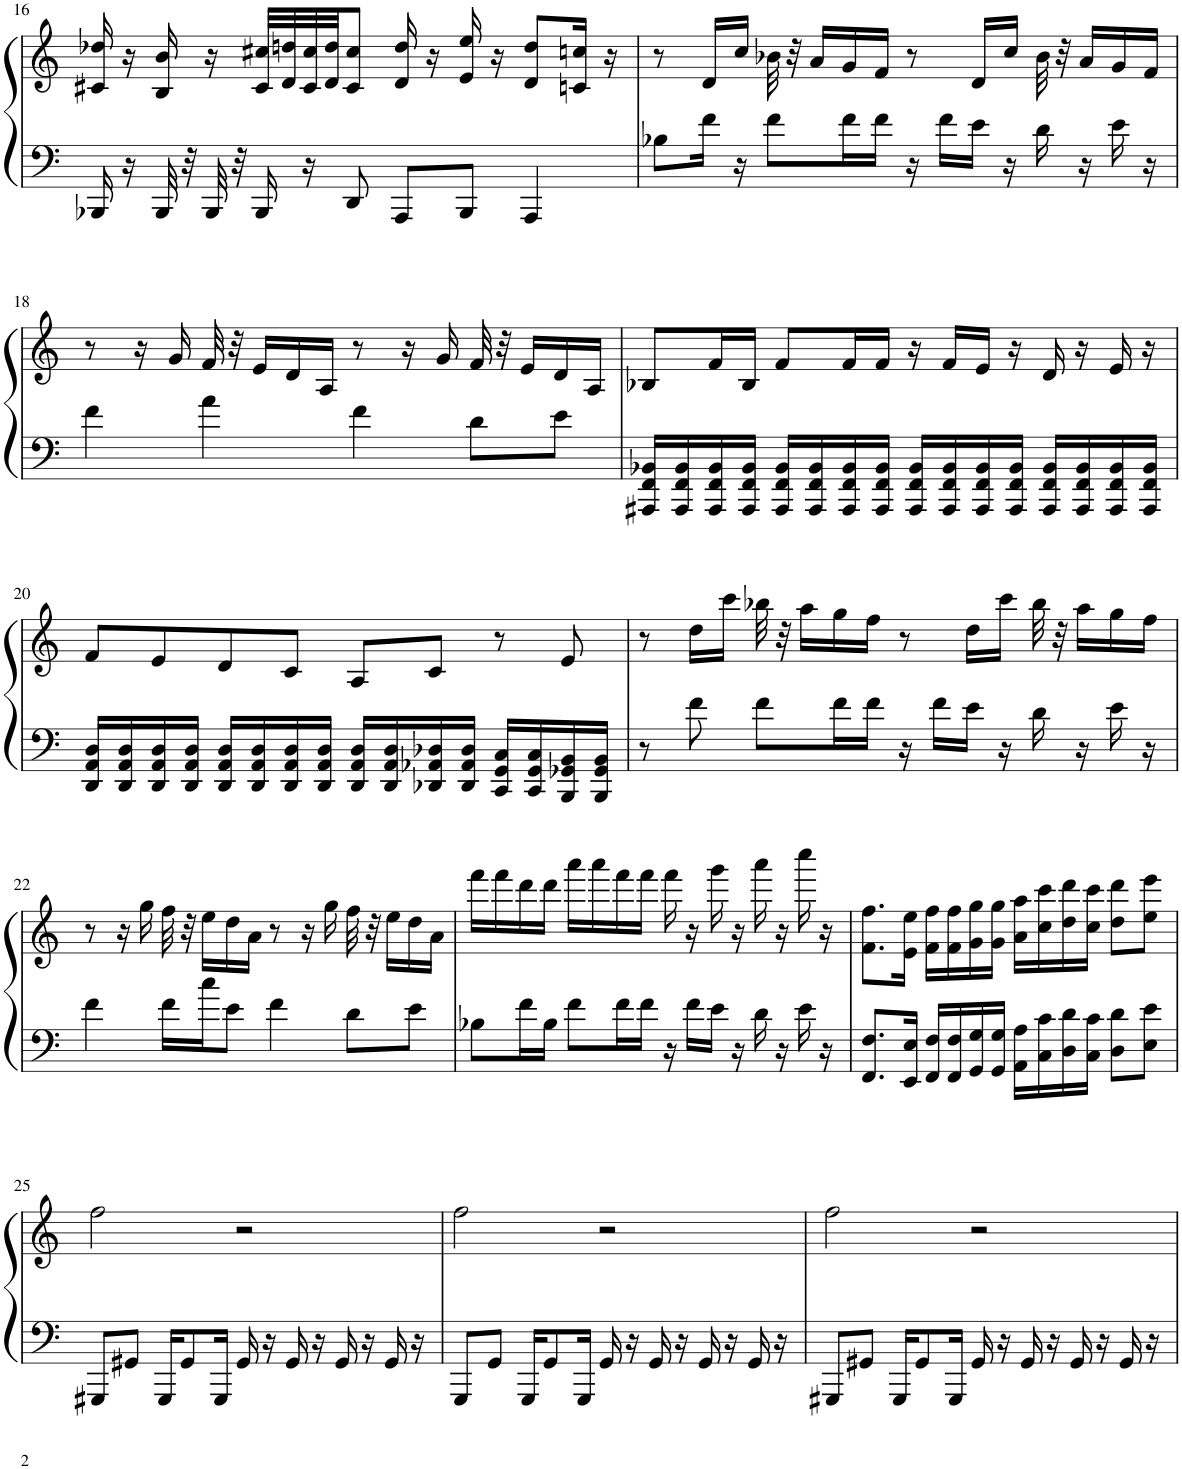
**kern	**kern
*part1	*part1
*staff2	*staff1
*I"Piano	*
*I'Pno.	*
!!LO:PB:g=z
*clefF4	*clefG2
*k[]	*k[]
*M4/4	*M4/4
=16	=16
16BBB-X/	16c#X/ 16dd-X/
16r	16r
32BBB-/	16B/ 16b/
32r	.
32BBB-/	16r
32r	.
16BBB-/	32c#/ 32cc#X/LLL
.	32d/ 32ddn/
16r	32c#/ 32cc#/
.	32d/ 32dd/JJ
8DD/	8c#/ 8cc#/J
8AAA/L	16d/ 16dd/
.	16r
8BBB-/J	16e/ 16ee/
.	16r
4AAA/	8d/ 8dd/L
.	16cn/ 16ccn/Jk
.	16r
=17	=17
8B-X\L	8r
16f\Jk	16d/LL
16r	16cc/JJ
8f\L	32b-X\
.	32r
.	16a/LL
16f\L	16g/
16f\JJ	16f/JJ
16r	8r
16f\LL	.
16e\JJ	16d/LL
16r	16cc/JJ
16d\	32b-\
.	32r
16r	16a/LL
16e\	16g/
16r	16f/JJ
!!LO:LB:g=z
=18	=18
4f\	8r
.	16r
.	16g/
4a\	32f/
.	32r
.	16e/LL
.	16d/
.	16A/JJ
4f\	8r
.	16r
.	16g/
8d\L	32f/
.	32r
.	16e/LL
8e\J	16d/
.	16A/JJ
=19	=19
16AAA#X/ 16FF/ 16BB-X/LL	8B-X/L
16AAA#/ 16FF/ 16BB-/	.
16AAA#/ 16FF/ 16BB-/	16f/L
16AAA#/ 16FF/ 16BB-/JJ	16B-/JJ
16AAA#/ 16FF/ 16BB-/LL	8f/L
16AAA#/ 16FF/ 16BB-/	.
16AAA#/ 16FF/ 16BB-/	16f/L
16AAA#/ 16FF/ 16BB-/JJ	16f/JJ
16AAA#/ 16FF/ 16BB-/LL	16r
16AAA#/ 16FF/ 16BB-/	16f/LL
16AAA#/ 16FF/ 16BB-/	16e/JJ
16AAA#/ 16FF/ 16BB-/JJ	16r
16AAA#/ 16FF/ 16BB-/LL	16d/
16AAA#/ 16FF/ 16BB-/	16r
16AAA#/ 16FF/ 16BB-/	16e/
16AAA#/ 16FF/ 16BB-/JJ	16r
!!LO:LB:g=z
=20	=20
16DD/ 16AA/ 16D/LL	8f/L
16DD/ 16AA/ 16D/	.
16DD/ 16AA/ 16D/	8e/
16DD/ 16AA/ 16D/JJ	.
16DD/ 16AA/ 16D/LL	8d/
16DD/ 16AA/ 16D/	.
16DD/ 16AA/ 16D/	8c/J
16DD/ 16AA/ 16D/JJ	.
16DD/ 16AA/ 16D/LL	8A/L
16DD/ 16AA/ 16D/	.
16DD-X/ 16AA-X/ 16D-X/	8c/J
16DD-/ 16AA-/ 16D-/JJ	.
16CC/ 16GG/ 16C/LL	8r
16CC/ 16GG/ 16C/	.
16BBB/ 16GG-X/ 16BB/	8e/
16BBB/ 16GG-/ 16BB/JJ	.
=21	=21
8r	8r
8f\	16dd\LL
.	16ccc\JJ
8f\L	32bb-X\
.	32r
.	16aa\LL
16f\L	16gg\
16f\JJ	16ff\JJ
16r	8r
16f\LL	.
16e\JJ	16dd\LL
16r	16ccc\JJ
16d\	32bb-\
.	32r
16r	16aa\LL
16e\	16gg\
16r	16ff\JJ
!!LO:LB:g=z
=22	=22
4f\	8r
.	16r
.	16gg\
16f\LL	32ff\
.	32r
16cc\J	16ee\LL
8e\J	16dd\
.	16a\JJ
4f\	8r
.	16r
.	16gg\
8d\L	32ff\
.	32r
.	16ee\LL
8e\J	16dd\
.	16a\JJ
=23	=23
8B-X\L	16fff\LL
.	16fff\
16f\L	16ddd\
16B-\JJ	16ddd\JJ
8f\L	16aaa\LL
.	16aaa\
16f\L	16fff\
16f\JJ	16fff\JJ
16r	16fff\
16f\LL	16r
16e\JJ	16ggg\
16r	16r
16d\	16aaa\
16r	16r
16e\	16cccc\
16r	16r
=24	=24
8.FF/ 8.F/L	8.f\ 8.ff\L
16EE/ 16E/Jk	16e\ 16ee\Jk
16FF/ 16F/LL	16f\ 16ff\LL
16FF/ 16F/	16f\ 16ff\
16GG/ 16G/	16g\ 16gg\
16GG/ 16G/JJ	16g\ 16gg\JJ
16AA\ 16A\LL	16a\ 16aa\LL
16C\ 16c\	16cc\ 16ccc\
16D\ 16d\	16dd\ 16ddd\
16C\ 16c\JJ	16cc\ 16ccc\JJ
8D\ 8d\L	8dd\ 8ddd\L
8E\ 8e\J	8ee\ 8eee\J
!!LO:LB:g=z
=25	=25
8GGG#X/L	2ff\
8GG#X/J	.
16GGG#/KL	.
8GG#/	.
16GGG#/Jk	.
16GG#/	2r
16r	.
16GG#/	.
16r	.
16GG#/	.
16r	.
16GG#/	.
16r	.
=26	=26
8GGG/L	2ff\
8GG/J	.
16GGG/KL	.
8GG/	.
16GGG/Jk	.
16GG/	2r
16r	.
16GG/	.
16r	.
16GG/	.
16r	.
16GG/	.
16r	.
=27	=27
8GGG#X/L	2ff\
8GG#X/J	.
16GGG#/KL	.
8GG#/	.
16GGG#/Jk	.
16GG#/	2r
16r	.
16GG#/	.
16r	.
16GG#/	.
16r	.
16GG#/	.
16r	.
=	=
*-	*-
